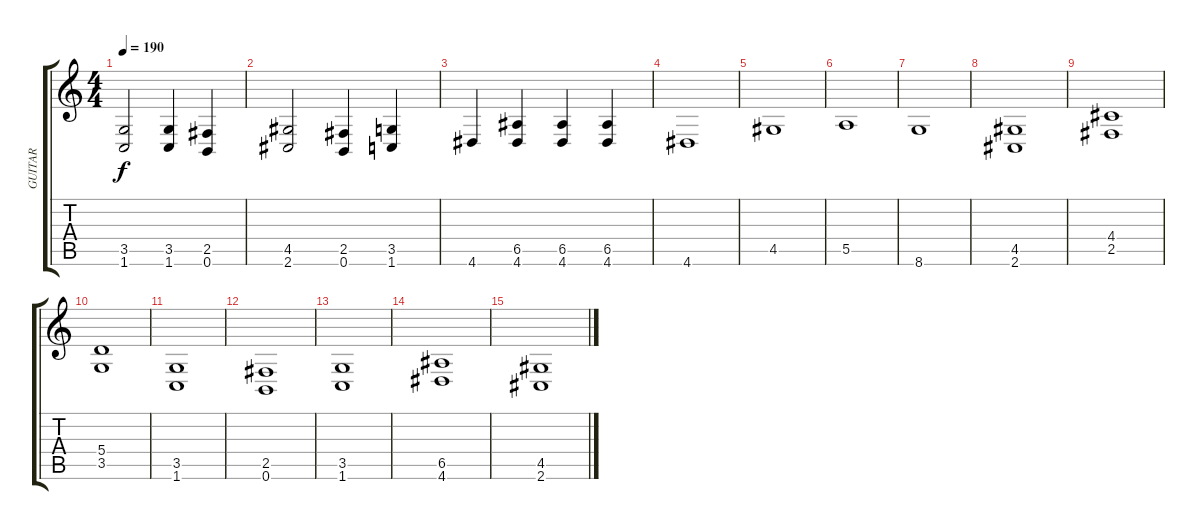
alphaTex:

\track ("GUITAR" "GUITAR") {instrument distortionguitar}
\staff {score tabs}
\tuning (B3 Gb3 D3 A2 E2 B1) {hide}
\ts (4 4)
\tempo 190
\clef g2
\ks c
(3.5 1.6).2{dy f} (3.5 1.6).4 (2.5 0.6).4 |
(4.5 2.6).2 (2.5 0.6).4 (3.5 1.6).4 |
4.6.4 (6.5 4.6).4 (6.5 4.6).4 (6.5 4.6).4 |
4.6.1 |
4.5.1 |
5.5.1 |
8.6.1 |
(4.5 2.6).1 |
(4.4 2.5).1 |
(5.4 3.5).1 |
(3.5 1.6).1 |
(2.5 0.6).1 |
(3.5 1.6).1 |
(6.5 4.6).1 |
(4.5 2.6).1
